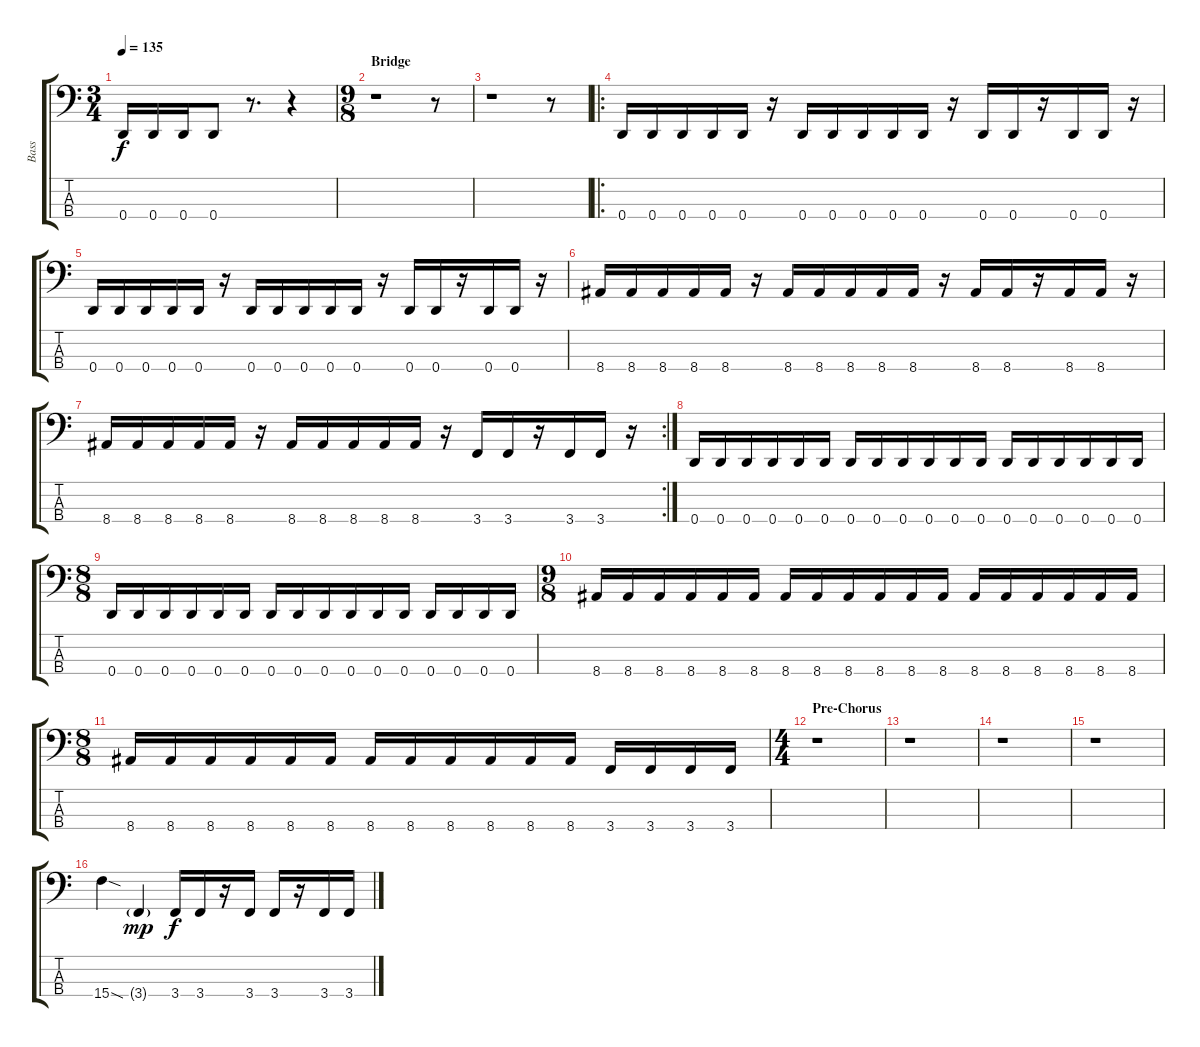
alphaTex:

\track ("Bass" "Bass") {instrument electricbasspick}
\staff {score tabs}
\tuning (G2 D2 A1 D1) {hide}
\ts (3 4)
\tempo 135
\clef f4
\ks c
0.4.16{dy f} 0.4.16 0.4.16 0.4.8 r.8{d} r.4 |
\ts (9 8)
\section ("" "Bridge")
r.1 r.8 |
r.1 r.8 |
\ro
0.4.16 0.4.16 0.4.16 0.4.16 0.4.16 r.16 0.4.16 0.4.16 0.4.16 0.4.16 0.4.16 r.16 0.4.16 0.4.16 r.16 0.4.16 0.4.16 r.16 |
0.4.16 0.4.16 0.4.16 0.4.16 0.4.16 r.16 0.4.16 0.4.16 0.4.16 0.4.16 0.4.16 r.16 0.4.16 0.4.16 r.16 0.4.16 0.4.16 r.16 |
8.4.16 8.4.16 8.4.16 8.4.16 8.4.16 r.16 8.4.16 8.4.16 8.4.16 8.4.16 8.4.16 r.16 8.4.16 8.4.16 r.16 8.4.16 8.4.16 r.16 |
\rc 2
8.4.16 8.4.16 8.4.16 8.4.16 8.4.16 r.16 8.4.16 8.4.16 8.4.16 8.4.16 8.4.16 r.16 3.4.16 3.4.16 r.16 3.4.16 3.4.16 r.16 |
0.4.16 0.4.16 0.4.16 0.4.16 0.4.16 0.4.16 0.4.16 0.4.16 0.4.16 0.4.16 0.4.16 0.4.16 0.4.16 0.4.16 0.4.16 0.4.16 0.4.16 0.4.16 |
\ts (8 8)
0.4.16 0.4.16 0.4.16 0.4.16 0.4.16 0.4.16 0.4.16 0.4.16 0.4.16 0.4.16 0.4.16 0.4.16 0.4.16 0.4.16 0.4.16 0.4.16 |
\ts (9 8)
8.4.16 8.4.16 8.4.16 8.4.16 8.4.16 8.4.16 8.4.16 8.4.16 8.4.16 8.4.16 8.4.16 8.4.16 8.4.16 8.4.16 8.4.16 8.4.16 8.4.16 8.4.16 |
\ts (8 8)
8.4.16 8.4.16 8.4.16 8.4.16 8.4.16 8.4.16 8.4.16 8.4.16 8.4.16 8.4.16 8.4.16 8.4.16 3.4.16 3.4.16 3.4.16 3.4.16 |
\ts (4 4)
\section ("" "Pre-Chorus")
r.1 |
r.1 |
r.1 |
r.1 |
15.4{sod}.4 3.4{g}.4{dy mp} 3.4.16{dy f} 3.4.16 r.16 3.4.16 3.4.16 r.16 3.4.16 3.4.16
